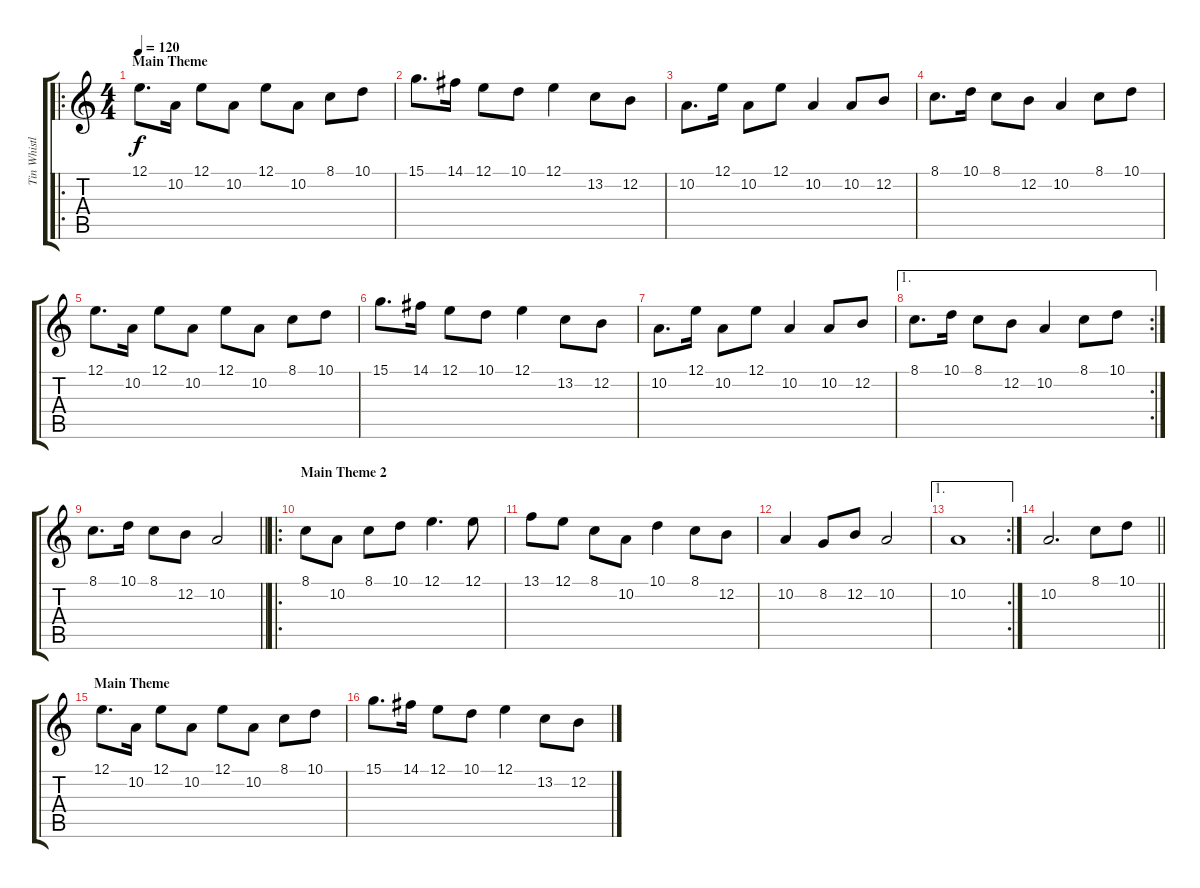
\track ("Tin Whistle" "Tin Whistl") {instrument recorder}
\staff {score tabs}
\tuning (E4 B3 G3 D3 A2 E2) {hide}
\ro
\ts (4 4)
\section ("" "Main Theme")
\tempo 120
\clef g2
\ks c
12.1.8{d dy f} 10.2.16 12.1.8 10.2.8 12.1.8 10.2.8 8.1.8 10.1.8 |
15.1.8{d} 14.1.16 12.1.8 10.1.8 12.1.4 13.2.8 12.2.8 |
10.2.8{d} 12.1.16 10.2.8 12.1.8 10.2.4 10.2.8 12.2.8 |
8.1.8{d} 10.1.16 8.1.8 12.2.8 10.2.4 8.1.8 10.1.8 |
12.1.8{d} 10.2.16 12.1.8 10.2.8 12.1.8 10.2.8 8.1.8 10.1.8 |
15.1.8{d} 14.1.16 12.1.8 10.1.8 12.1.4 13.2.8 12.2.8 |
10.2.8{d} 12.1.16 10.2.8 12.1.8 10.2.4 10.2.8 12.2.8 |
\ae 1
\rc 2
8.1.8{d} 10.1.16 8.1.8 12.2.8 10.2.4 8.1.8 10.1.8 |
\barLineRight lightlight
8.1.8{d} 10.1.16 8.1.8 12.2.8 10.2.2 |
\ro
\section ("" "Main Theme 2")
8.1.8 10.2.8 8.1.8 10.1.8 12.1.4{d} 12.1.8 |
13.1.8 12.1.8 8.1.8 10.2.8 10.1.4 8.1.8 12.2.8 |
10.2.4 8.2.8 12.2.8 10.2.2 |
\ae 1
\rc 2
10.2.1 |
\barLineRight lightlight
10.2.2{d} 8.1.8 10.1.8 |
\section ("" "Main Theme")
12.1.8{d} 10.2.16 12.1.8 10.2.8 12.1.8 10.2.8 8.1.8 10.1.8 |
15.1.8{d} 14.1.16 12.1.8 10.1.8 12.1.4 13.2.8 12.2.8
